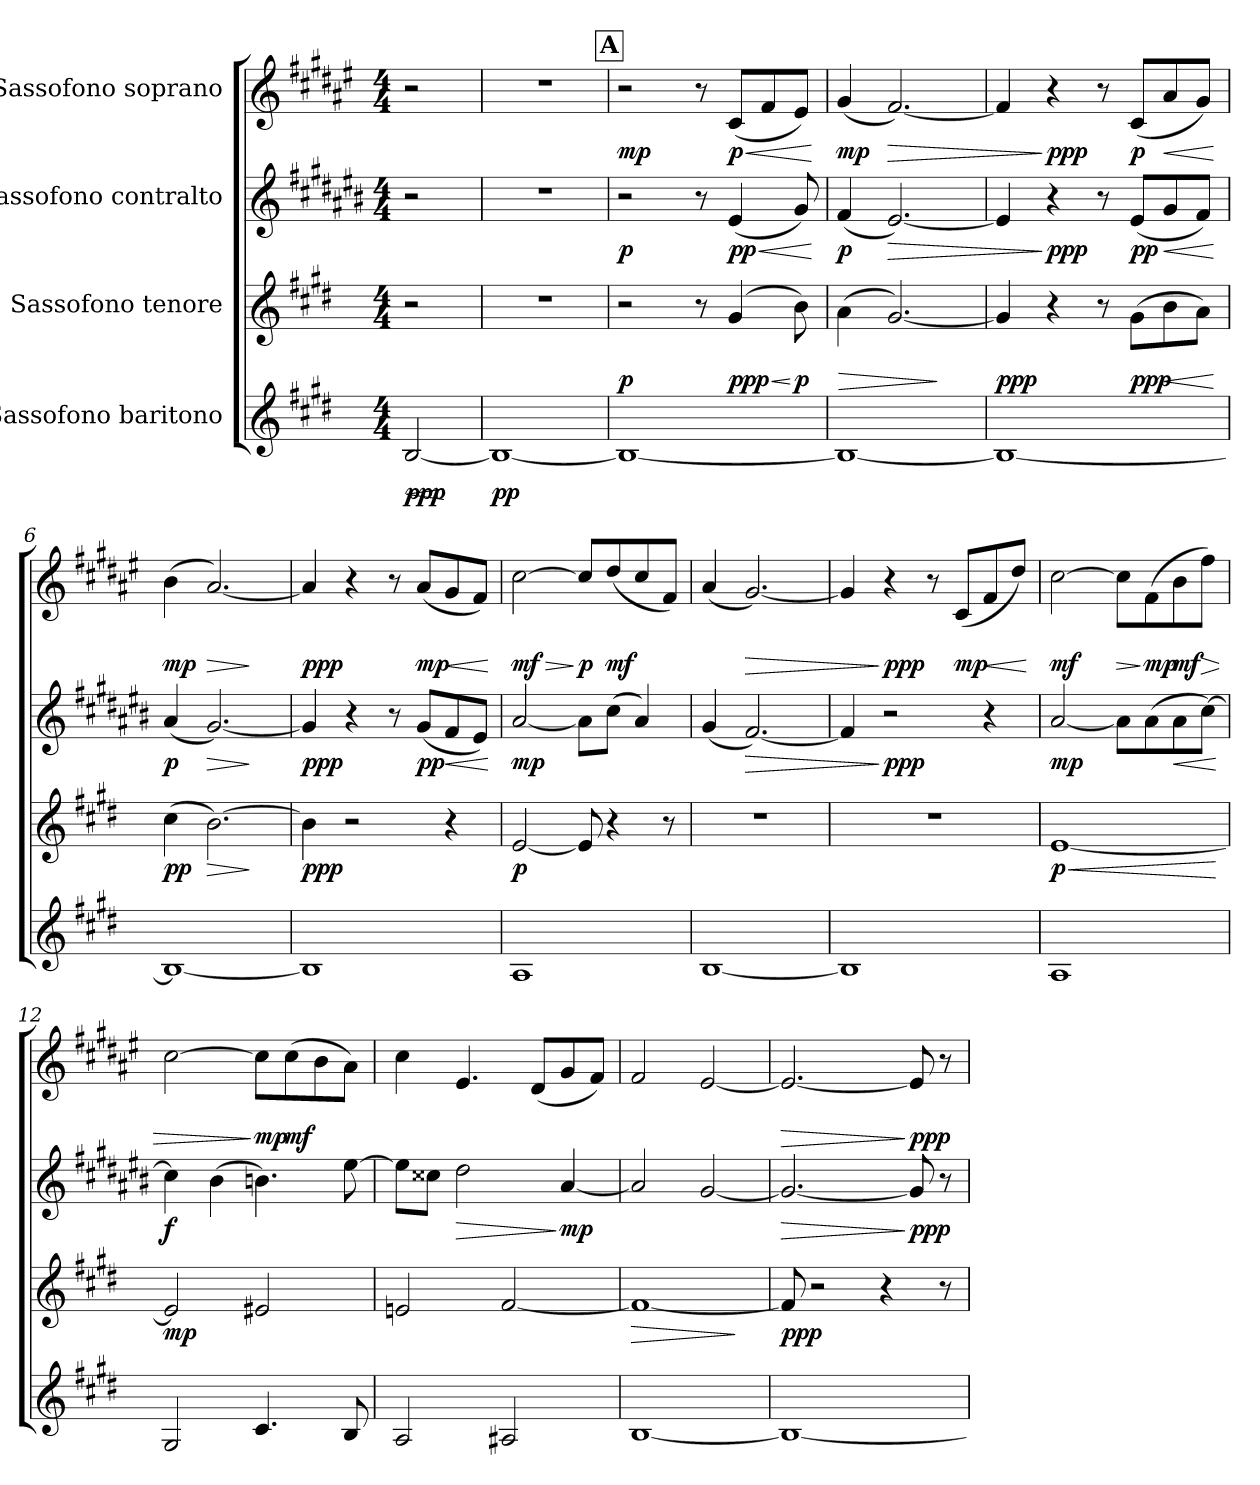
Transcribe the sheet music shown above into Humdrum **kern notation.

**kern	**dynam	**kern	**dynam	**kern	**dynam	**kern	**dynam
*part4	*part4	*part3	*part3	*part2	*part2	*part1	*part1
*staff4	*staff4	*staff3	*staff3	*staff2	*staff2	*staff1	*staff1
*I"Sassofono baritono	*	*I"Sassofono tenore	*	*I"Sassofono contralto	*	*I"Sassofono soprano	*
*clefG2	*	*clefG2	*	*clefG2	*	*clefG2	*
*ITrd12c21	*	*ITrd8c14	*	*ITrd5c9	*	*ITrd1c2	*
*k[f#c#g#d#]	*	*k[f#c#g#d#]	*	*k[f#c#g#d#]	*	*k[f#c#g#d#]	*
*M4/4	*	*M4/4	*	*M4/4	*	*M4/4	*
*MM50	*	*MM50	*	*MM50	*	*MM50	*
=1	=1	=1	=1	=1	=1	=1	=1
!	!LO:HP:b	!	!	!	!	!	!
!	!LO:DY:n=1:b	!	!	!	!	!	!
[2BB/	< ppp	2r	.	2r	.	2r	.
.	[	.	.	.	.	.	.
=2	=2	=2	=2	=2	=2	=2	=2
!	!LO:DY:b	!	!	!	!	!	!
1BB_	pp	1r	.	1r	.	1r	.
!!LO:REH:place=s1:a:B:fs=14:t=A
=3	=3	=3	=3	=3	=3	=3	=3
!	!	!	!LO:DY:b	!	!LO:DY:b	!	!LO:DY:b
1BB_	.	2r	p	2r	p	2r	mp
.	.	8r	.	8r	.	8r	.
!	!	!	!LO:HP:b	!	!LO:HP:b	!	!LO:HP:b
!	!	!	!LO:DY:n=1:b	!	!LO:DY:n=1:b	!	!LO:DY:n=1:b
.	.	(>4G#/	< ppp	(<4G#/	< pp	(<8B/L	< p
.	.	.	.	.	.	8e/	.
!	!	!	!LO:DY:n=2:b	!	!	!	!
.	.	8B\)	[ p	8B/)	.	8d#/J)	.
.	.	.	.	.	[	.	[
=4	=4	=4	=4	=4	=4	=4	=4
!	!	!	!LO:HP:b	!	!LO:DY:b	!	!LO:DY:b
1BB_	.	(>4A\	>	(<4A/	p	(<4f#/	mp
!	!	!	!	!	!LO:HP:b	!	!LO:HP:b
.	.	[2.G#/)	.	[2.G#/)	>	[2.e/)	>
.	.	.	]	.	.	.	.
=5	=5	=5	=5	=5	=5	=5	=5
!	!	!	!LO:DY:b	!	!	!	!
1BB_	.	4G#/]	ppp	4G#/]	.	4e/]	.
*	*	*	*	*	*	*MM40	*
!	!	!	!	!	!LO:DY:n=1:b	!	!LO:DY:n=1:b
.	.	4r	.	4r	] ppp	4r	] ppp
.	.	8r	.	8r	.	8r	.
*	*	*	*	*	*	*MM50	*
!	!	!	!LO:DY:b	!	!LO:DY:n=2:b	!	!LO:DY:n=2:b
.	.	(>8G#\L	ppp	(<8G#/L	pp	(<8B/L	p
!	!	!	!LO:HP:b	!	!LO:HP:b	!	!LO:HP:b
.	.	8B\	<	8B/	<	8g#/	<
.	.	8A\J)	.	8A/J)	.	8f#/J)	.
.	.	.	[	.	[	.	[
!!LO:PB:g=z
=6	=6	=6	=6	=6	=6	=6	=6
!	!	!	!LO:DY:b	!	!LO:DY:b	!	!LO:DY:b
1BB_	.	(>4c#\	pp	(<4c#/	p	(>4a\	mp
!	!	!	!LO:HP:b	!	!LO:HP:b	!	!LO:HP:b
.	.	[2.B\)	>	[2.B/)	>	[2.g#/)	>
.	.	.	]	.	]	.	]
=7	=7	=7	=7	=7	=7	=7	=7
!	!	!	!LO:DY:b	!	!LO:DY:b	!	!LO:DY:b
1BB]	.	4B\]	ppp	4B/]	ppp	4g#/]	ppp
*	*	*	*	*	*	*MM30	*
.	.	2r	.	4r	.	4r	.
.	.	.	.	8r	.	8r	.
*	*	*	*	*	*	*MM50	*
!	!	!	!	!	!LO:DY:b	!	!LO:DY:b
.	.	.	.	(<8B/L	pp	(<8g#/L	mp
!	!	!	!	!	!LO:HP:b	!	!LO:HP:b
.	.	4r	.	8A/	<	8f#/	<
.	.	.	.	8G#/J)	.	8e/J)	.
.	.	.	.	.	[	.	[
=8	=8	=8	=8	=8	=8	=8	=8
!	!	!	!LO:DY:b	!	!LO:DY:b	!	!LO:HP:b
!	!	!	!	!	!	!	!LO:DY:n=1:b
1AA	.	[2E/	p	[2c#/	mp	[2b\	> mf
!	!	!	!	!	!	!	!LO:DY:n=2:b
.	.	8E/]	.	8c#\L]	.	8b/L]	] p
!	!	!	!	!	!	!	!LO:DY:n=3:b
.	.	4r	.	(>8e\J	.	(<8cc#/	mf
.	.	.	.	4c#/)	.	8b/	.
.	.	8r	.	.	.	8e/J)	.
=9	=9	=9	=9	=9	=9	=9	=9
[1BB	.	1r	.	(<4B/	.	(<4g#/	.
!	!	!	!	!	!LO:HP:b	!	!LO:HP:b
.	.	.	.	[2.A/)	>	[2.f#/)	>
=10	=10	=10	=10	=10	=10	=10	=10
1BB]	.	1r	.	4A/]	.	4f#/]	.
*	*	*	*	*	*	*MM20	*
!	!	!	!	!	!LO:DY:n=1:b	!	!LO:DY:n=1:b
.	.	.	.	2r	] ppp	4r	] ppp
.	.	.	.	.	.	8r	.
*	*	*	*	*	*	*MM50	*
!	!	!	!	!	!	!	!LO:DY:n=2:b
.	.	.	.	.	.	(<8B/L	mp
!	!	!	!	!	!	!	!LO:HP:b
.	.	.	.	4r	.	8e/	<
.	.	.	.	.	.	8cc#/J)	.
.	.	.	.	.	.	.	[
!!LO:LB:g=z
=11	=11	=11	=11	=11	=11	=11	=11
!	!	!	!LO:HP:b	!	!	!	!
!	!	!	!LO:DY:n=1:b	!	!LO:DY:b	!	!LO:DY:b
1AA	.	[1E	< p	[2c#/	mp	[2b\	mf
!	!	!	!	!	!	!	!LO:HP:b
.	.	.	.	8c#\L]	.	8b\L]	>
!	!	!	!	!	!	!	!LO:DY:n=1:b
.	.	.	.	(>8c#\	.	(>8e\	] mp
!	!	!	!	!	!LO:HP:b	!	!LO:DY:n=2:b
.	.	.	.	8c#\	<	8a\	mf
!	!	!	!	!	!	!	!LO:HP:b
.	.	.	.	[8e\J)	.	8ee\J)	>
.	.	.	[	.	[	.	.
=12	=12	=12	=12	=12	=12	=12	=12
!	!	!	!LO:DY:b	!	!LO:DY:b	!	!
2GG#/	.	2E/]	mp	4e\]	f	[2b\	.
.	.	.	.	(>4d#\	.	.	.
!	!	!	!	!	!	!	!LO:DY:n=1:b
4.C#/	.	2E#X/	.	4.dn\)	.	8b\L]	] mp
!	!	!	!	!	!	!	!LO:DY:n=2:b
.	.	.	.	.	.	(>8b\	mf
.	.	.	.	.	.	8a\	.
8BB/	.	.	.	[8g#\	.	8g#\J)	.
=13	=13	=13	=13	=13	=13	=13	=13
2AA/	.	2En/	.	8g#\L]	.	4b\	.
.	.	.	.	8e#X\J	.	.	.
!	!	!	!	!	!LO:HP:b	!	!
.	.	.	.	2f#\	>	4.d#/	.
2AA#X/	.	[2F#/	.	.	.	.	.
.	.	.	.	.	.	(<8c#/L	.
!	!	!	!	!	!LO:DY:n=1:b	!	!
.	.	.	.	[4c#/	] mp	8f#/	.
.	.	.	.	.	.	8e/J)	.
=14	=14	=14	=14	=14	=14	=14	=14
!	!	!	!LO:HP:b	!	!	!	!
[1BB	.	1F#_	>	2c#/]	.	2e/	.
.	.	.	.	[2B/	.	[2d#/	.
.	.	.	]	.	.	.	.
=15	=15	=15	=15	=15	=15	=15	=15
!	!	!	!LO:DY:b	!	!LO:HP:b	!	!LO:HP:b
1BB_	.	8F#/]	ppp	2.B/_	>	2.d#/_	>
.	.	2r	.	.	.	.	.
.	.	4r	.	.	.	.	.
!	!	!	!	!	!LO:DY:n=1:b	!	!LO:DY:n=1:b
.	.	.	.	8B/]	] ppp	8d#/]	] ppp
.	.	8r	.	8r	.	8r	.
=	=	=	=	=	=	=	=
*-	*-	*-	*-	*-	*-	*-	*-
